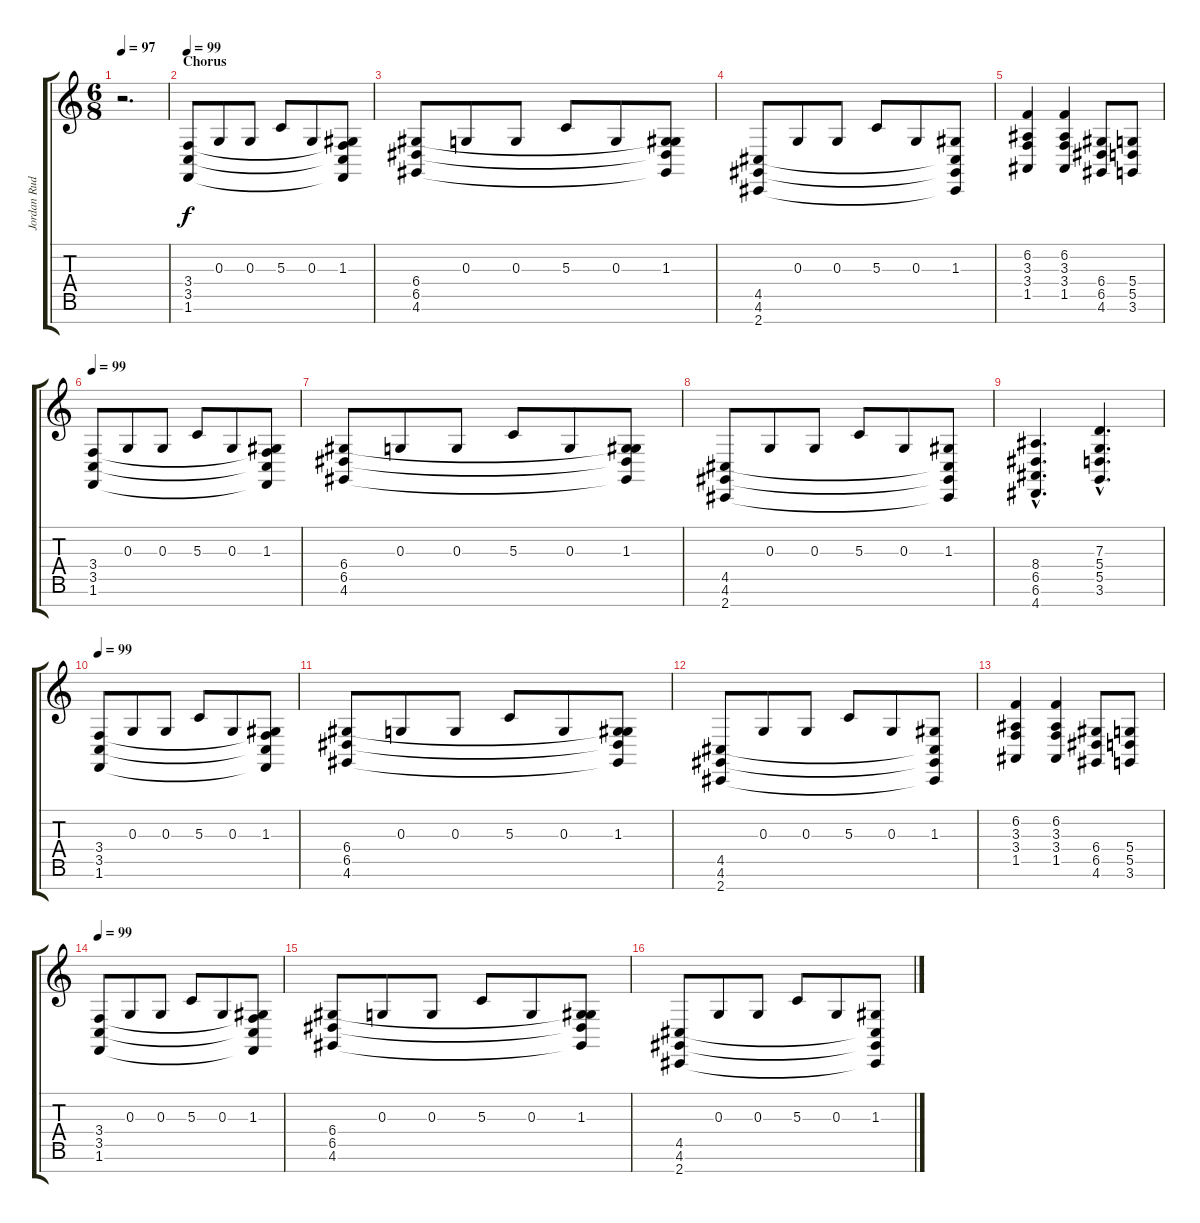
\track ("Jordan Rudess" "Jordan Rud") {instrument brightacousticpiano}
\staff {score tabs}
\tuning (E4 B3 G3 D3 A2 E2 B1) {hide}
\ts (6 8)
\tempo 97
\clef g2
\ks c
r.2{d dy f} |
\section ("" "Chorus")
\tempo 99
(3.4 3.5 1.6).8 0.3.8 0.3.8 5.3.8 0.3.8 (1.3 3.4{t} 3.5{t} 1.6{t}).8 |
(6.4 6.5 4.6).8 0.3.8 0.3.8 5.3.8 0.3.8 (1.3 6.4{t} 6.5{t} 4.6{t}).8 |
(4.5 4.6 2.7).8 0.3.8 0.3.8 5.3.8 0.3.8 (1.3 4.5{t} 4.6{t} 2.7{t}).8 |
(6.2 3.3 3.4 1.5).4 (6.2 3.3 3.4 1.5).4 (6.4 6.5 4.6).8 (5.4 5.5 3.6).8 |
\tempo 99
(3.4 3.5 1.6).8 0.3.8 0.3.8 5.3.8 0.3.8 (1.3 3.4{t} 3.5{t} 1.6{t}).8 |
(6.4 6.5 4.6).8 0.3.8 0.3.8 5.3.8 0.3.8 (1.3 6.4{t} 6.5{t} 4.6{t}).8 |
(4.5 4.6 2.7).8 0.3.8 0.3.8 5.3.8 0.3.8 (1.3 4.5{t} 4.6{t} 2.7{t}).8 |
(8.4{hac} 6.5{hac} 6.6{hac} 4.7{hac}).4{d} (7.3{hac} 5.4{hac} 5.5{hac} 3.6{hac}).4{d} |
\tempo 99
(3.4 3.5 1.6).8 0.3.8 0.3.8 5.3.8 0.3.8 (1.3 3.4{t} 3.5{t} 1.6{t}).8 |
(6.4 6.5 4.6).8 0.3.8 0.3.8 5.3.8 0.3.8 (1.3 6.4{t} 6.5{t} 4.6{t}).8 |
(4.5 4.6 2.7).8 0.3.8 0.3.8 5.3.8 0.3.8 (1.3 4.5{t} 4.6{t} 2.7{t}).8 |
(6.2 3.3 3.4 1.5).4 (6.2 3.3 3.4 1.5).4 (6.4 6.5 4.6).8 (5.4 5.5 3.6).8 |
\tempo 99
(3.4 3.5 1.6).8 0.3.8 0.3.8 5.3.8 0.3.8 (1.3 3.4{t} 3.5{t} 1.6{t}).8 |
(6.4 6.5 4.6).8 0.3.8 0.3.8 5.3.8 0.3.8 (1.3 6.4{t} 6.5{t} 4.6{t}).8 |
(4.5 4.6 2.7).8 0.3.8 0.3.8 5.3.8 0.3.8 (1.3 4.5{t} 4.6{t} 2.7{t}).8
